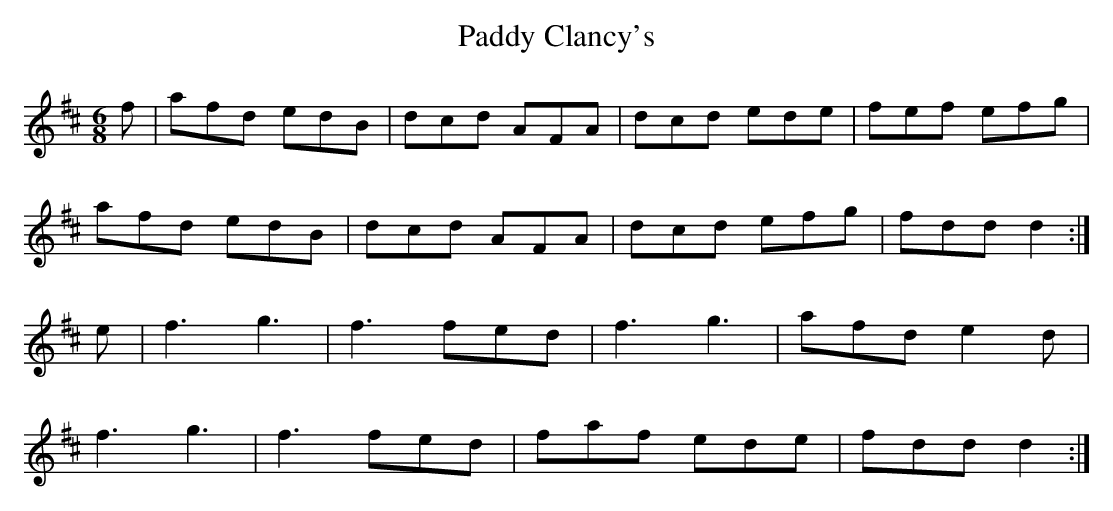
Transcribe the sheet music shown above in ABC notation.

X:1
T:Clancy's, Paddy
M:6/8
L:1/8
K:D Major
f|afd edB|dcd AFA|dcd ede|fef efg|!
afd edB|dcd AFA|dcd efg|fdd d2:|!
e|f3 g3|f3 fed|f3 g3|afd e2d|!
f3 g3|f3 fed|faf ede|fdd d2:|!
